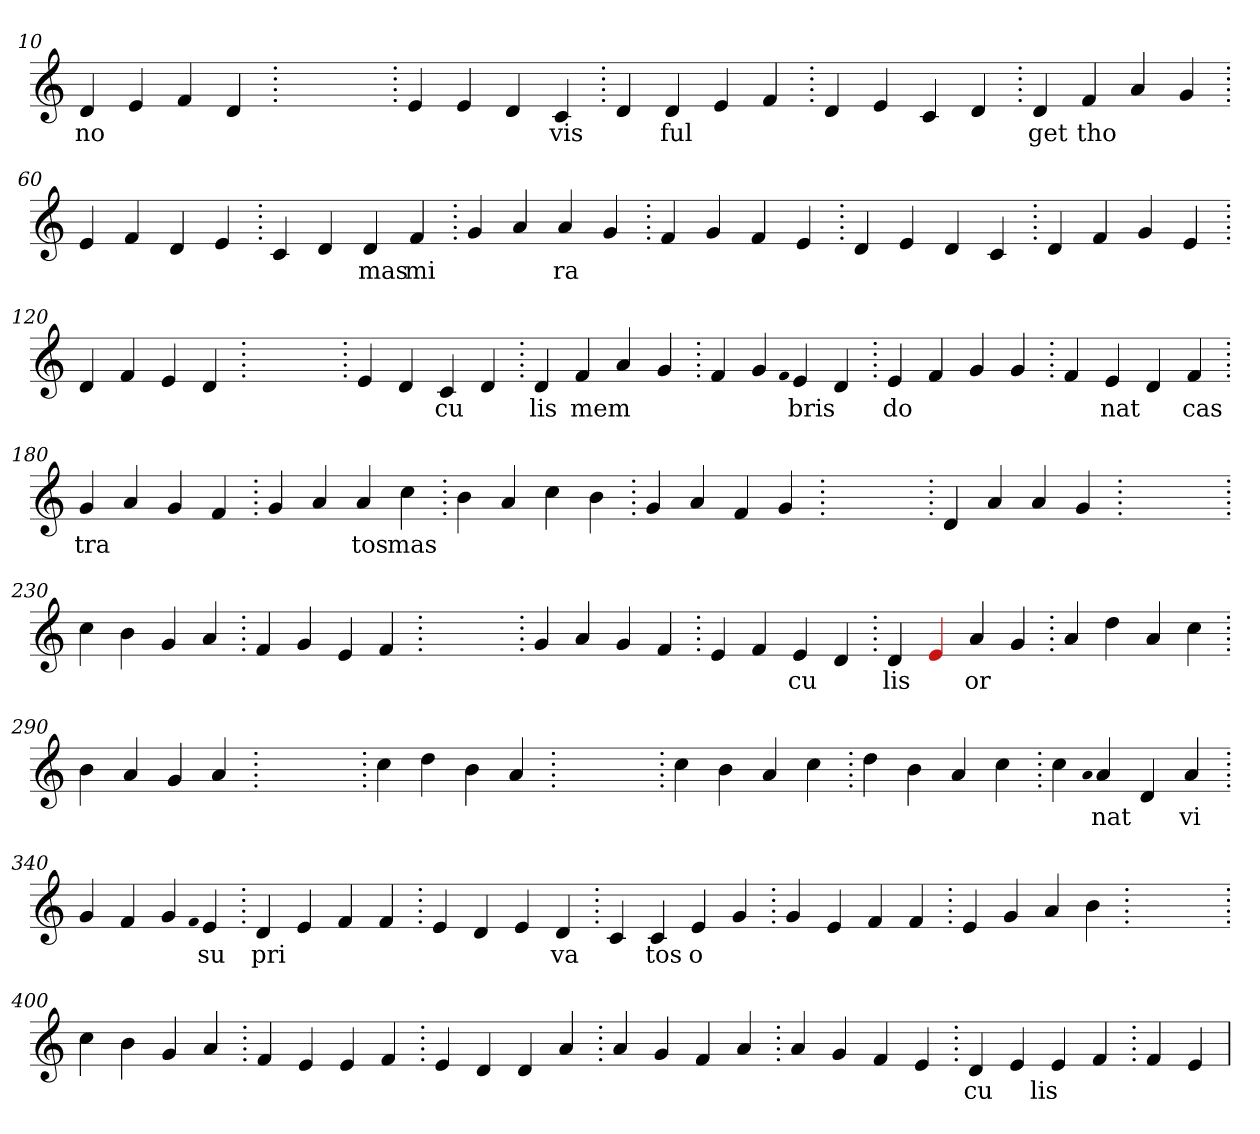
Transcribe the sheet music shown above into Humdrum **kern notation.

**kern	**text
*part1	*part1
*staff1	*staff1
*clefG2	*
=10.	=10.
4d	no
4e	.
4f	.
4d	.
=20.	=20.
1ryy	.
=20.	=20.
4e	.
4e	.
4d	.
4c	vis
=30.	=30.
4d	.
4d	ful
4e	.
4f	.
=40.	=40.
4d	.
4e	.
4c	.
4d	.
=50.	=50.
4d	get
4f	tho
4a	.
4g	.
=60.	=60.
4e	.
4f	.
4d	.
4e	.
=70.	=70.
4c	.
4d	.
4d	mas
4f	mi
=80.	=80.
4g	.
4a	.
4a	ra
4g	.
=90.	=90.
4f	.
4g	.
4f	.
4e	.
=100.	=100.
4d	.
4e	.
4d	.
4c	.
=110.	=110.
4d	.
4f	.
4g	.
4e	.
=120.	=120.
4d	.
4f	.
4e	.
4d	.
=130.	=130.
1ryy	.
=130.	=130.
4e	.
4d	.
4c	cu
4d	.
=140.	=140.
4d	lis
4f	mem
4a	.
4g	.
=150.	=150.
4f	.
4g	.
qqf	.
4e	bris
4d	.
=160.	=160.
4e	do
4f	.
4g	.
4g	.
=170.	=170.
4f	.
4e	nat
4d	.
4f	cas
=180.	=180.
4g	tra
4a	.
4g	.
4f	.
=190.	=190.
4g	.
4a	.
4a	tos
4cc	mas
=200.	=200.
4b	.
4a	.
4cc	.
4b	.
=210.	=210.
4g	.
4a	.
4f	.
4g	.
=220.	=220.
1ryy	.
=220.	=220.
4d	.
4a	.
4a	.
4g	.
=230.	=230.
1ryy	.
=230.	=230.
4cc	.
4b	.
4g	.
4a	.
=240.	=240.
4f	.
4g	.
4e	.
4f	.
=250.	=250.
1ryy	.
=250.	=250.
4g	.
4a	.
4g	.
4f	.
=260.	=260.
4e	.
4f	.
4e	cu
4d	.
=270.	=270.
4d	lis
4Re	.
4a	or
4g	.
=280.	=280.
4a	.
4dd	.
4a	.
4cc	.
=290.	=290.
4b	.
4a	.
4g	.
4a	.
=300.	=300.
1ryy	.
=300.	=300.
4cc	.
4dd	.
4b	.
4a	.
=310.	=310.
1ryy	.
=310.	=310.
4cc	.
4b	.
4a	.
4cc	.
=320.	=320.
4dd	.
4b	.
4a	.
4cc	.
=330.	=330.
4cc	.
qqa	.
4a	nat
4d	.
4a	vi
=340.	=340.
4g	.
4f	.
4g	.
qqf	.
4e	su
=350.	=350.
4d	pri
4e	.
4f	.
4f	.
=360.	=360.
4e	.
4d	.
4e	.
4d	va
=370.	=370.
4c	.
4c	tos
4e	o
4g	.
=380.	=380.
4g	.
4e	.
4f	.
4f	.
=390.	=390.
4e	.
4g	.
4a	.
4b	.
=400.	=400.
1ryy	.
=400.	=400.
4cc	.
4b	.
4g	.
4a	.
=410.	=410.
4f	.
4e	.
4e	.
4f	.
=420.	=420.
4e	.
4d	.
4d	.
4a	.
=430.	=430.
4a	.
4g	.
4f	.
4a	.
=440.	=440.
4a	.
4g	.
4f	.
4e	.
=450.	=450.
4d	cu
4e	.
4e	lis
4f	.
=460.	=460.
4f	.
4e	.
=	=
*-	*-
